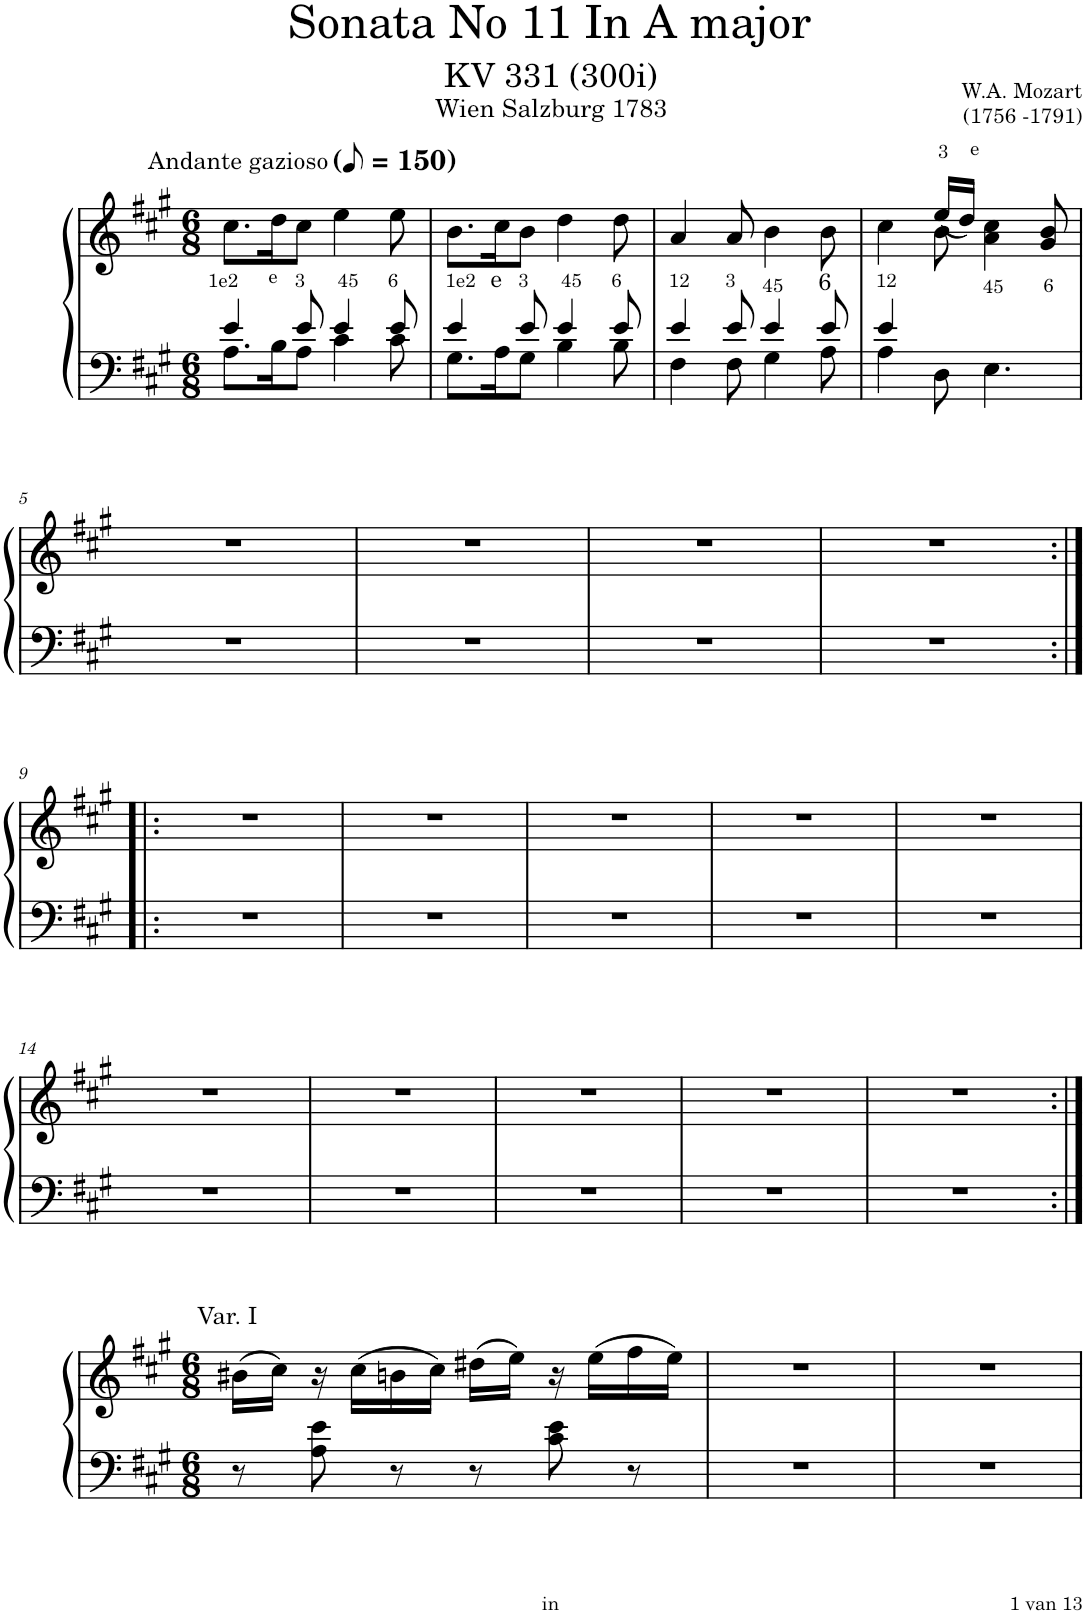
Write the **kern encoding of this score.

**kern	**kern
*part1	*part1
*staff2	*staff1
*I"Piano	*
*I'Pno.	*
*clefF4	*clefG2
*k[f#c#g#]	*k[f#c#g#]
*M6/8	*M6/8
*MM75	*MM75
=1	=1
*^	*
!	!	!LO:TX:b:t=1e2
!	!	!LO:TX:a:t=Andante gazioso
8.A\L	4e/	8.cc#\L
!	!	!LO:TX:b:t=e
16B\K	.	16dd\K
!	!	!LO:TX:b:t=3
8A\J	8e/	8cc#\J
!	!	!LO:TX:b:t=45
4c#\	4e/	4ee\
!	!	!LO:TX:b:t=6
8e/	8c#\	8ee\
=2	=2	=2
!	!	!LO:TX:b:t=1e2
8.G#\L	4e/	8.b\L
!	!	!LO:TX:b:t=e
16A\K	.	16cc#\K
!	!	!LO:TX:b:t=3
8G#\J	8e/	8b\J
!	!	!LO:TX:b:t=45
4B\	4e/	4dd\
!	!	!LO:TX:b:t=6
8e/	8B\	8dd\
=3	=3	=3
!	!	!LO:TX:b:t=12
4F#\	4e/	4a/
!	!	!LO:TX:b:t=3
8F#\	8e/	8a/
!	!	!LO:TX:b:t=45
4G#\	4e/	4b\
!	!	!LO:TX:b:t=6
8e/	8A\	8b\
=4	=4	=4
*	*	*^
!	!	!LO:TX:b:t=12	!
4A\	4e/	4cc#\	4ryy
!	!	!LO:TX:a:t=3	!
8D\	2ryy	8b\	(16ee/LL
!	!	!	!LO:TX:a:t=e
.	.	.	16dd/JJ)
!	!	!LO:TX:b:t=45	!
4.E\	.	4a\ 4cc#\	4.ryy
!	!	!LO:TX:b:t=6	!
.	.	8g#/ 8b/	.
*v	*v	*	*
*	*v	*v
!!LO:LB:g=z
=5	=5
2.r	2.r
=6	=6
2.r	2.r
=7	=7
2.r	2.r
=8	=8
2.r	2.r
!!LO:LB:g=z
=9:|!|:	=9:|!|:
2.r	2.r
=10	=10
2.r	2.r
=11	=11
2.r	2.r
=12	=12
2.r	2.r
=13	=13
2.r	2.r
!!LO:LB:g=z
=14	=14
2.r	2.r
=15	=15
2.r	2.r
=16	=16
2.r	2.r
=17	=17
2.r	2.r
=18	=18
2.r	2.r
!!LO:LB:g=z
=1:|!	=1:|!
*M6/8	*M6/8
!	!LO:TX:a:t=Var. I
8r	(16b#X\LL
.	16cc#\JJ)
8A\ 8e\	16r
.	(16cc#\LL
8r	16bn\
.	16cc#\JJ)
8r	(16dd#X\LL
.	16ee\JJ)
8c#\ 8e\	16r
.	(16ee\LL
8r	16ff#\
.	16ee\JJ)
=2	=2
2.r	2.r
=3	=3
2.r	2.r
=	=
*-	*-
